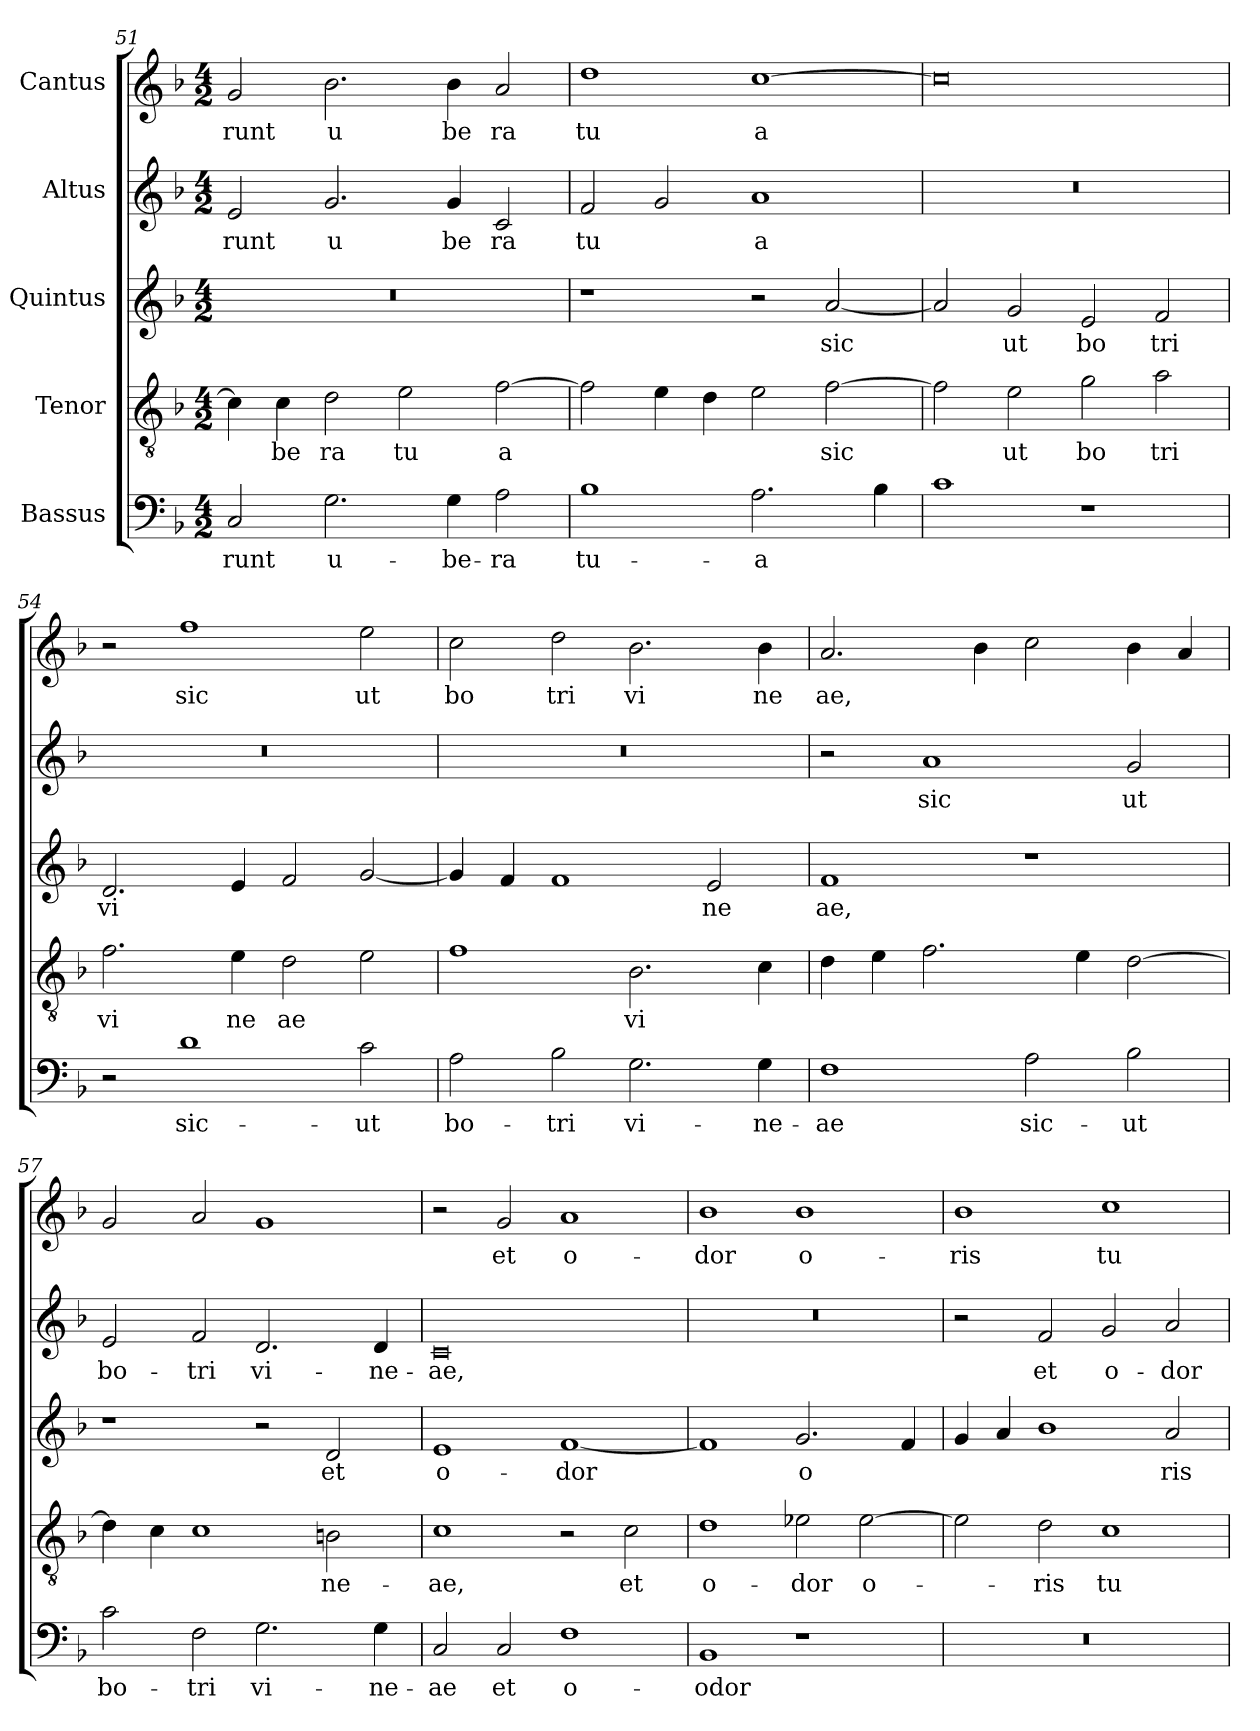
**kern	**text	**kern	**text	**kern	**text	**kern	**text	**kern	**text
*part5	*part5	*part4	*part4	*part3	*part3	*part2	*part2	*part1	*part1
*staff5	*staff5	*staff4	*staff4	*staff3	*staff3	*staff2	*staff2	*staff1	*staff1
*I"Bassus	*	*I"Tenor	*	*I"Quintus	*	*I"Altus	*	*I"Cantus	*
!!LO:PB:g=z
*clefF4	*	*clefGv2	*	*clefG2	*	*clefG2	*	*clefG2	*
*k[b-]	*	*k[b-]	*	*k[b-]	*	*k[b-]	*	*k[b-]	*
*F:	*	*F:	*	*F:	*	*F:	*	*F:	*
*M4/2	*	*M4/2	*	*M4/2	*	*M4/2	*	*M4/2	*
=51	=51	=51	=51	=51	=51	=51	=51	=51	=51
!	!LO:LY:b:cj	!	!	!	!	!	!LO:LY:b:cj	!	!LO:LY:b:cj
2C/	-runt	4c\]	.	0r	.	2e/	-runt	2g/	-runt
!	!	!	!LO:LY:b:cj	!	!	!	!	!	!
.	.	4c\	-be	.	.	.	.	.	.
!	!LO:LY:b:cj	!	!LO:LY:b:cj	!	!	!	!LO:LY:b:cj	!	!LO:LY:b:cj
2.G\	u-	2d\	ra	.	.	2.g/	u	2.b-\	u
!	!	!	!LO:LY:b:cj	!	!	!	!	!	!
.	.	2e\	tu	.	.	.	.	.	.
!	!LO:LY:b:cj	!	!	!	!	!	!LO:LY:b:cj	!	!LO:LY:b:cj
4G\	-be-	.	.	.	.	4g/	be	4b-\	be
!	!LO:LY:b:cj	!	!LO:LY:b:cj	!	!	!	!LO:LY:b:cj	!	!LO:LY:b:cj
2A\	-ra	[>2f\	a	.	.	2c/	ra	2a/	ra
=52	=52	=52	=52	=52	=52	=52	=52	=52	=52
!	!LO:LY:b:cj	!	!	!	!	!	!LO:LY:b:cj	!	!LO:LY:b:cj
1B-	tu-	2f\]	.	1r	.	2f/	tu	1dd	tu
.	.	4e\	.	.	.	2g/	.	.	.
.	.	4d\	.	.	.	.	.	.	.
!	!LO:LY:b:cj	!	!	!	!	!	!LO:LY:b:cj	!	!LO:LY:b:rj
2.A\	-a	2e\	.	2r	.	1a	a	[>1cc	a
!	!	!	!LO:LY:b:cj	!	!LO:LY:b:cj	!	!	!	!
.	.	[>2f\	sic	[<2a/	sic	.	.	.	.
4B-\	.	.	.	.	.	.	.	.	.
=53	=53	=53	=53	=53	=53	=53	=53	=53	=53
1c	.	2f\]	.	2a/]	.	0r	.	0cc]	.
!	!	!	!LO:LY:b:cj	!	!LO:LY:b:cj	!	!	!	!
.	.	2e\	ut	2g/	ut	.	.	.	.
!	!	!	!LO:LY:b:cj	!	!LO:LY:b:cj	!	!	!	!
1r	.	2g\	bo	2e/	bo	.	.	.	.
!	!	!	!LO:LY:b:cj	!	!LO:LY:b:cj	!	!	!	!
.	.	2a\	tri	2f/	tri	.	.	.	.
=54	=54	=54	=54	=54	=54	=54	=54	=54	=54
!	!	!	!LO:LY:b:cj	!	!LO:LY:b:cj	!	!	!	!
2r	.	2.f\	vi	2.d/	vi	0r	.	2r	.
!	!LO:LY:b:cj	!	!	!	!	!	!	!	!LO:LY:b:cj
1d	sic-	.	.	.	.	.	.	1ff	sic
!	!	!	!LO:LY:b:cj	!	!	!	!	!	!
.	.	4e\	ne	4e/	.	.	.	.	.
!	!	!	!LO:LY:b:cj	!	!	!	!	!	!
.	.	2d\	ae	2f/	.	.	.	.	.
!	!LO:LY:b:cj	!	!	!	!	!	!	!	!LO:LY:b:cj
2c\	-ut	2e\	.	[<2g/	.	.	.	2ee\	ut
=55	=55	=55	=55	=55	=55	=55	=55	=55	=55
!	!LO:LY:b:cj	!	!	!	!	!	!	!	!LO:LY:b:cj
2A\	bo-	1f	.	4g/]	.	0r	.	2cc\	bo
.	.	.	.	4f/	.	.	.	.	.
!	!LO:LY:b:cj	!	!	!	!	!	!	!	!LO:LY:b:cj
2B-\	-tri	.	.	1f	.	.	.	2dd\	tri
!	!LO:LY:b:cj	!	!LO:LY:b:cj	!	!	!	!	!	!LO:LY:b:cj
2.G\	vi-	2.B-\	vi	.	.	.	.	2.b-\	vi
!	!	!	!	!	!LO:LY:b:cj	!	!	!	!
.	.	.	.	2e/	ne	.	.	.	.
!	!LO:LY:b:cj	!	!	!	!	!	!	!	!LO:LY:b:cj
4G\	-ne-	4c\	.	.	.	.	.	4b-\	ne
=56	=56	=56	=56	=56	=56	=56	=56	=56	=56
!	!LO:LY:b:cj	!	!	!	!LO:LY:b:cj	!	!	!	!LO:LY:b:cj
1F	-ae	4d\	.	1f	ae,	2r	.	2.a/	ae,
.	.	4e\	.	.	.	.	.	.	.
!	!	!	!	!	!	!	!LO:LY:b:cj	!	!
.	.	2.f\	.	.	.	1a	sic	.	.
.	.	.	.	.	.	.	.	4b-\	.
!	!LO:LY:b:cj	!	!	!	!	!	!	!	!
2A\	sic-	.	.	1r	.	.	.	2cc\	.
.	.	4e\	.	.	.	.	.	.	.
!	!LO:LY:b:cj	!	!	!	!	!	!LO:LY:b:cj	!	!
2B-\	-ut	[>2d\	.	.	.	2g/	ut	4b-\	.
.	.	.	.	.	.	.	.	4a/	.
!!LO:LB:g=z
=57	=57	=57	=57	=57	=57	=57	=57	=57	=57
!	!LO:LY:b:cj	!	!	!	!	!	!LO:LY:b:cj	!	!
*	*	*	*	*	*	*	*	*^	*
2c\	bo-	4d\]	.	1r	.	2e/	bo-	2g/	64ryy	.
.	.	.	.	.	.	.	.	.	1ryy	.
.	.	4c\	.	.	.	.	.	.	.	.
!	!LO:LY:b:cj	!	!	!	!	!	!LO:LY:b:cj	!	!	!
2F\	-tri	1c	.	.	.	2f/	-tri	2a/	.	.
!	!LO:LY:b:cj	!	!	!	!	!	!LO:LY:b:cj	!	!	!
2.G\	vi-	.	.	2r	.	2.d/	vi-	1g	.	.
.	.	.	.	.	.	.	.	.	2ryy	.
!	!	!	!LO:LY:b:cj	!	!LO:LY:b:cj	!	!	!	!	!
.	.	2Bn\	ne-	2d/	et	.	.	.	.	.
.	.	.	.	.	.	.	.	.	4ryy	.
!	!LO:LY:b:cj	!	!	!	!	!	!LO:LY:b:cj	!	!	!
4G\	-ne-	.	.	.	.	4d/	-ne-	.	.	.
.	.	.	.	.	.	.	.	.	8...ryy	.
=58	=58	=58	=58	=58	=58	=58	=58	=58	=58	=58
!	!LO:LY:b:cj	!	!LO:LY:b:cj	!	!LO:LY:b:cj	!	!LO:LY:b:cj	!	!	!
*	*	*	*	*	*	*	*	*v	*v	*
2C/	-ae	1c	-ae,	1e	o-	0c	-ae,	2r	.
!	!LO:LY:b:cj	!	!	!	!	!	!	!	!LO:LY:b:cj
2C/	et	.	.	.	.	.	.	2g/	et
!	!LO:LY:b:cj	!	!	!	!LO:LY:b:cj	!	!	!	!LO:LY:b:cj
1F	o-	2r	.	[<1f	-dor	.	.	1a	o-
!	!	!	!LO:LY:b:cj	!	!	!	!	!	!
.	.	2c\	et	.	.	.	.	.	.
=59	=59	=59	=59	=59	=59	=59	=59	=59	=59
!	!LO:LY:b:cj	!	!LO:LY:b:cj	!	!	!	!	!	!LO:LY:b:cj
1BB-	-odor	1d	o-	1f]	.	0r	.	1b-	-dor
!	!	!	!LO:LY:b:cj	!	!LO:LY:b:cj	!	!	!	!LO:LY:b:cj
1r	.	2e-X\	-dor	2.g/	o	.	.	1b-	o-
!	!	!	!LO:LY:b:cj	!	!	!	!	!	!
.	.	[>2e-\	o-	.	.	.	.	.	.
.	.	.	.	4f/	.	.	.	.	.
=60	=60	=60	=60	=60	=60	=60	=60	=60	=60
!	!	!	!	!	!	!	!	!	!LO:LY:b:cj
0r	.	2e-\]	.	4g/	.	2r	.	1b-	-ris
.	.	.	.	4a/	.	.	.	.	.
!	!	!	!LO:LY:b:cj	!	!	!	!LO:LY:b:cj	!	!
.	.	2d\	-ris	1b-	.	2f/	et	.	.
!	!	!	!LO:LY:b:cj	!	!	!	!LO:LY:b:cj	!	!LO:LY:b:cj
.	.	1c	tu-	.	.	2g/	o-	1cc	tu-
!	!	!	!	!	!LO:LY:b:cj	!	!LO:LY:b:cj	!	!
.	.	.	.	2a/	ris	2a/	-dor	.	.
=	=	=	=	=	=	=	=	=	=
*-	*-	*-	*-	*-	*-	*-	*-	*-	*-
